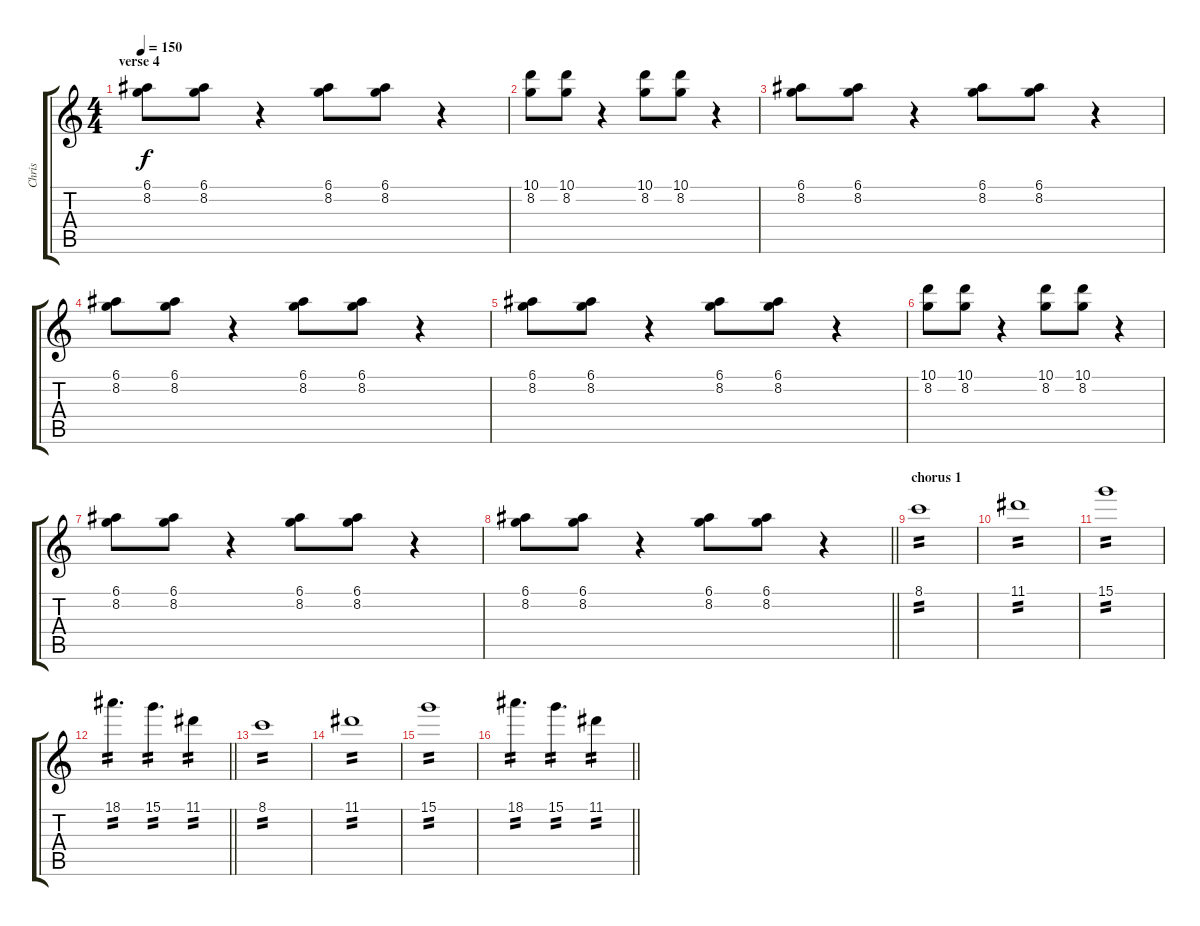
\track ("Chris" "Chris") {instrument overdrivenguitar}
\staff {score tabs}
\tuning (E4 B3 G3 D3 A2 E2) {hide}
\ts (4 4)
\section ("" "verse 4")
\tempo 150
\clef g2
\ks c
(6.1 8.2).8{dy f} (6.1 8.2).8 r.4 (6.1 8.2).8 (6.1 8.2).8 r.4 |
(10.1 8.2).8 (10.1 8.2).8 r.4 (10.1 8.2).8 (10.1 8.2).8 r.4 |
(6.1 8.2).8 (6.1 8.2).8 r.4 (6.1 8.2).8 (6.1 8.2).8 r.4 |
(6.1 8.2).8 (6.1 8.2).8 r.4 (6.1 8.2).8 (6.1 8.2).8 r.4 |
(6.1 8.2).8 (6.1 8.2).8 r.4 (6.1 8.2).8 (6.1 8.2).8 r.4 |
(10.1 8.2).8 (10.1 8.2).8 r.4 (10.1 8.2).8 (10.1 8.2).8 r.4 |
(6.1 8.2).8 (6.1 8.2).8 r.4 (6.1 8.2).8 (6.1 8.2).8 r.4 |
\barLineRight lightlight
(6.1 8.2).8 (6.1 8.2).8 r.4 (6.1 8.2).8 (6.1 8.2).8 r.4 |
\section ("" "chorus 1")
8.1.1{tp 2} |
11.1.1{tp 2} |
15.1.1{tp 2} |
\barLineRight lightlight
18.1.4{d tp 2} 15.1.4{d tp 2} 11.1.4{tp 2} |
8.1.1{tp 2} |
11.1.1{tp 2} |
15.1.1{tp 2} |
\barLineRight lightlight
18.1.4{d tp 2} 15.1.4{d tp 2} 11.1.4{tp 2}
